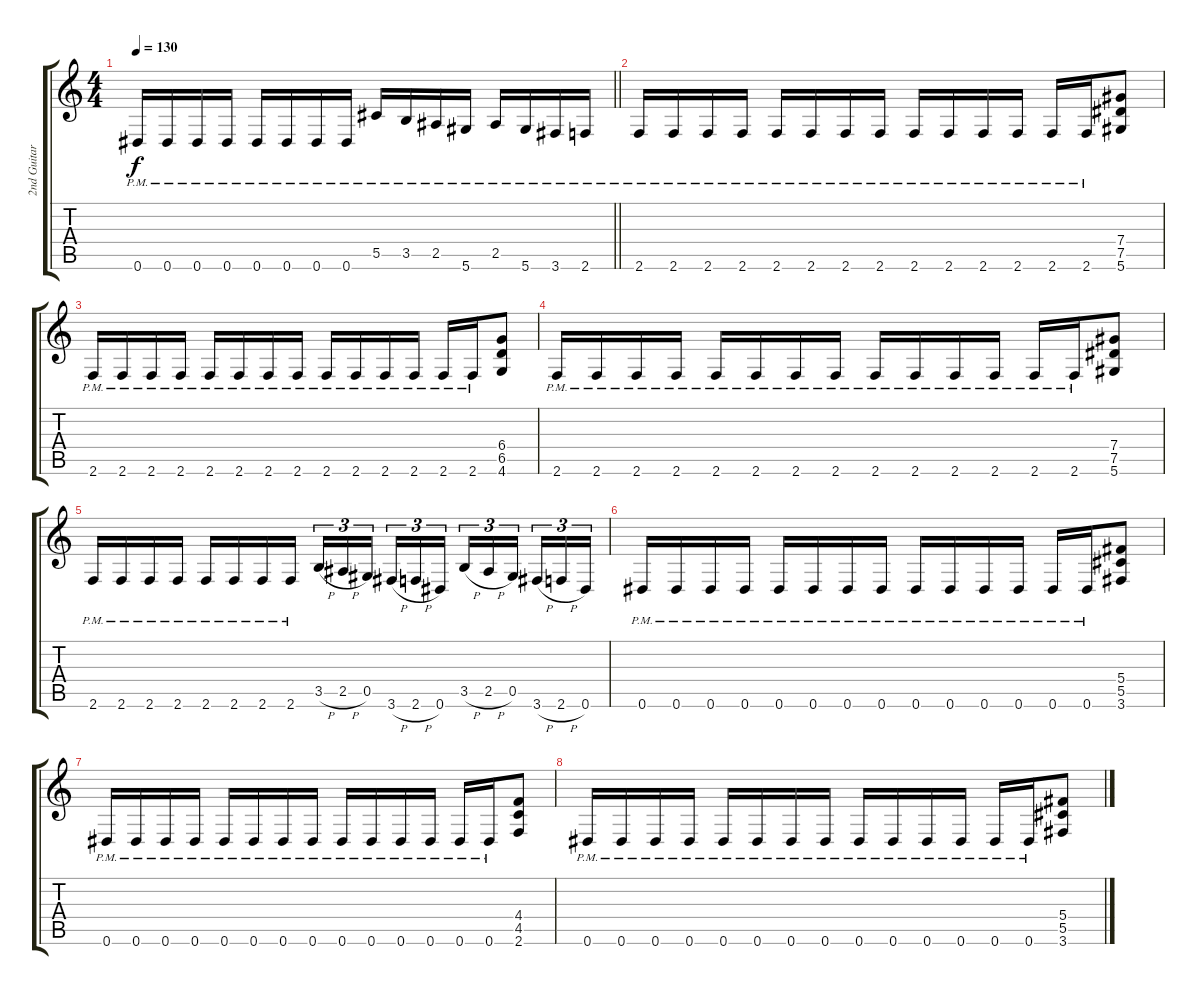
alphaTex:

\track ("2nd Guitar" "2nd Guitar") {instrument overdrivenguitar}
\staff {score tabs}
\tuning (Eb4 Bb3 Gb3 Db3 Ab2 Eb2) {hide}
\ts (4 4)
\tempo 130
\clef g2
\barLineRight lightlight
\ks c
0.6{pm}.16{dy f} 0.6{pm}.16 0.6{pm}.16 0.6{pm}.16 0.6{pm}.16 0.6{pm}.16 0.6{pm}.16 0.6{pm}.16 5.5{pm}.16 3.5{pm}.16 2.5{pm}.16 5.6{pm}.16 2.5{pm}.16 5.6{pm}.16 3.6{pm}.16 2.6{pm}.16 |
2.6{pm}.16 2.6{pm}.16 2.6{pm}.16 2.6{pm}.16 2.6{pm}.16 2.6{pm}.16 2.6{pm}.16 2.6{pm}.16 2.6{pm}.16 2.6{pm}.16 2.6{pm}.16 2.6{pm}.16 2.6{pm}.16 2.6{pm}.16 (7.4 7.5 5.6).8 |
2.6{pm}.16 2.6{pm}.16 2.6{pm}.16 2.6{pm}.16 2.6{pm}.16 2.6{pm}.16 2.6{pm}.16 2.6{pm}.16 2.6{pm}.16 2.6{pm}.16 2.6{pm}.16 2.6{pm}.16 2.6{pm}.16 2.6{pm}.16 (6.4 6.5 4.6).8 |
2.6{pm}.16 2.6{pm}.16 2.6{pm}.16 2.6{pm}.16 2.6{pm}.16 2.6{pm}.16 2.6{pm}.16 2.6{pm}.16 2.6{pm}.16 2.6{pm}.16 2.6{pm}.16 2.6{pm}.16 2.6{pm}.16 2.6{pm}.16 (7.4 7.5 5.6).8 |
2.6{pm}.16 2.6{pm}.16 2.6{pm}.16 2.6{pm}.16 2.6{pm}.16 2.6{pm}.16 2.6{pm}.16 2.6{pm}.16 3.5{h}.16{tu (3 2)} 2.5{h}.16{tu (3 2)} 0.5.16{tu (3 2) beam splitsecondary} 3.6{h}.16{tu (3 2)} 2.6{h}.16{tu (3 2)} 0.6.16{tu (3 2)} 3.5{h}.16{tu (3 2)} 2.5{h}.16{tu (3 2)} 0.5.16{tu (3 2) beam splitsecondary} 3.6{h}.16{tu (3 2)} 2.6{h}.16{tu (3 2)} 0.6.16{tu (3 2)} |
0.6{pm}.16 0.6{pm}.16 0.6{pm}.16 0.6{pm}.16 0.6{pm}.16 0.6{pm}.16 0.6{pm}.16 0.6{pm}.16 0.6{pm}.16 0.6{pm}.16 0.6{pm}.16 0.6{pm}.16 0.6{pm}.16 0.6{pm}.16 (5.4 5.5 3.6).8 |
0.6{pm}.16 0.6{pm}.16 0.6{pm}.16 0.6{pm}.16 0.6{pm}.16 0.6{pm}.16 0.6{pm}.16 0.6{pm}.16 0.6{pm}.16 0.6{pm}.16 0.6{pm}.16 0.6{pm}.16 0.6{pm}.16 0.6{pm}.16 (4.4 4.5 2.6).8 |
0.6{pm}.16 0.6{pm}.16 0.6{pm}.16 0.6{pm}.16 0.6{pm}.16 0.6{pm}.16 0.6{pm}.16 0.6{pm}.16 0.6{pm}.16 0.6{pm}.16 0.6{pm}.16 0.6{pm}.16 0.6{pm}.16 0.6{pm}.16 (5.4 5.5 3.6).8
